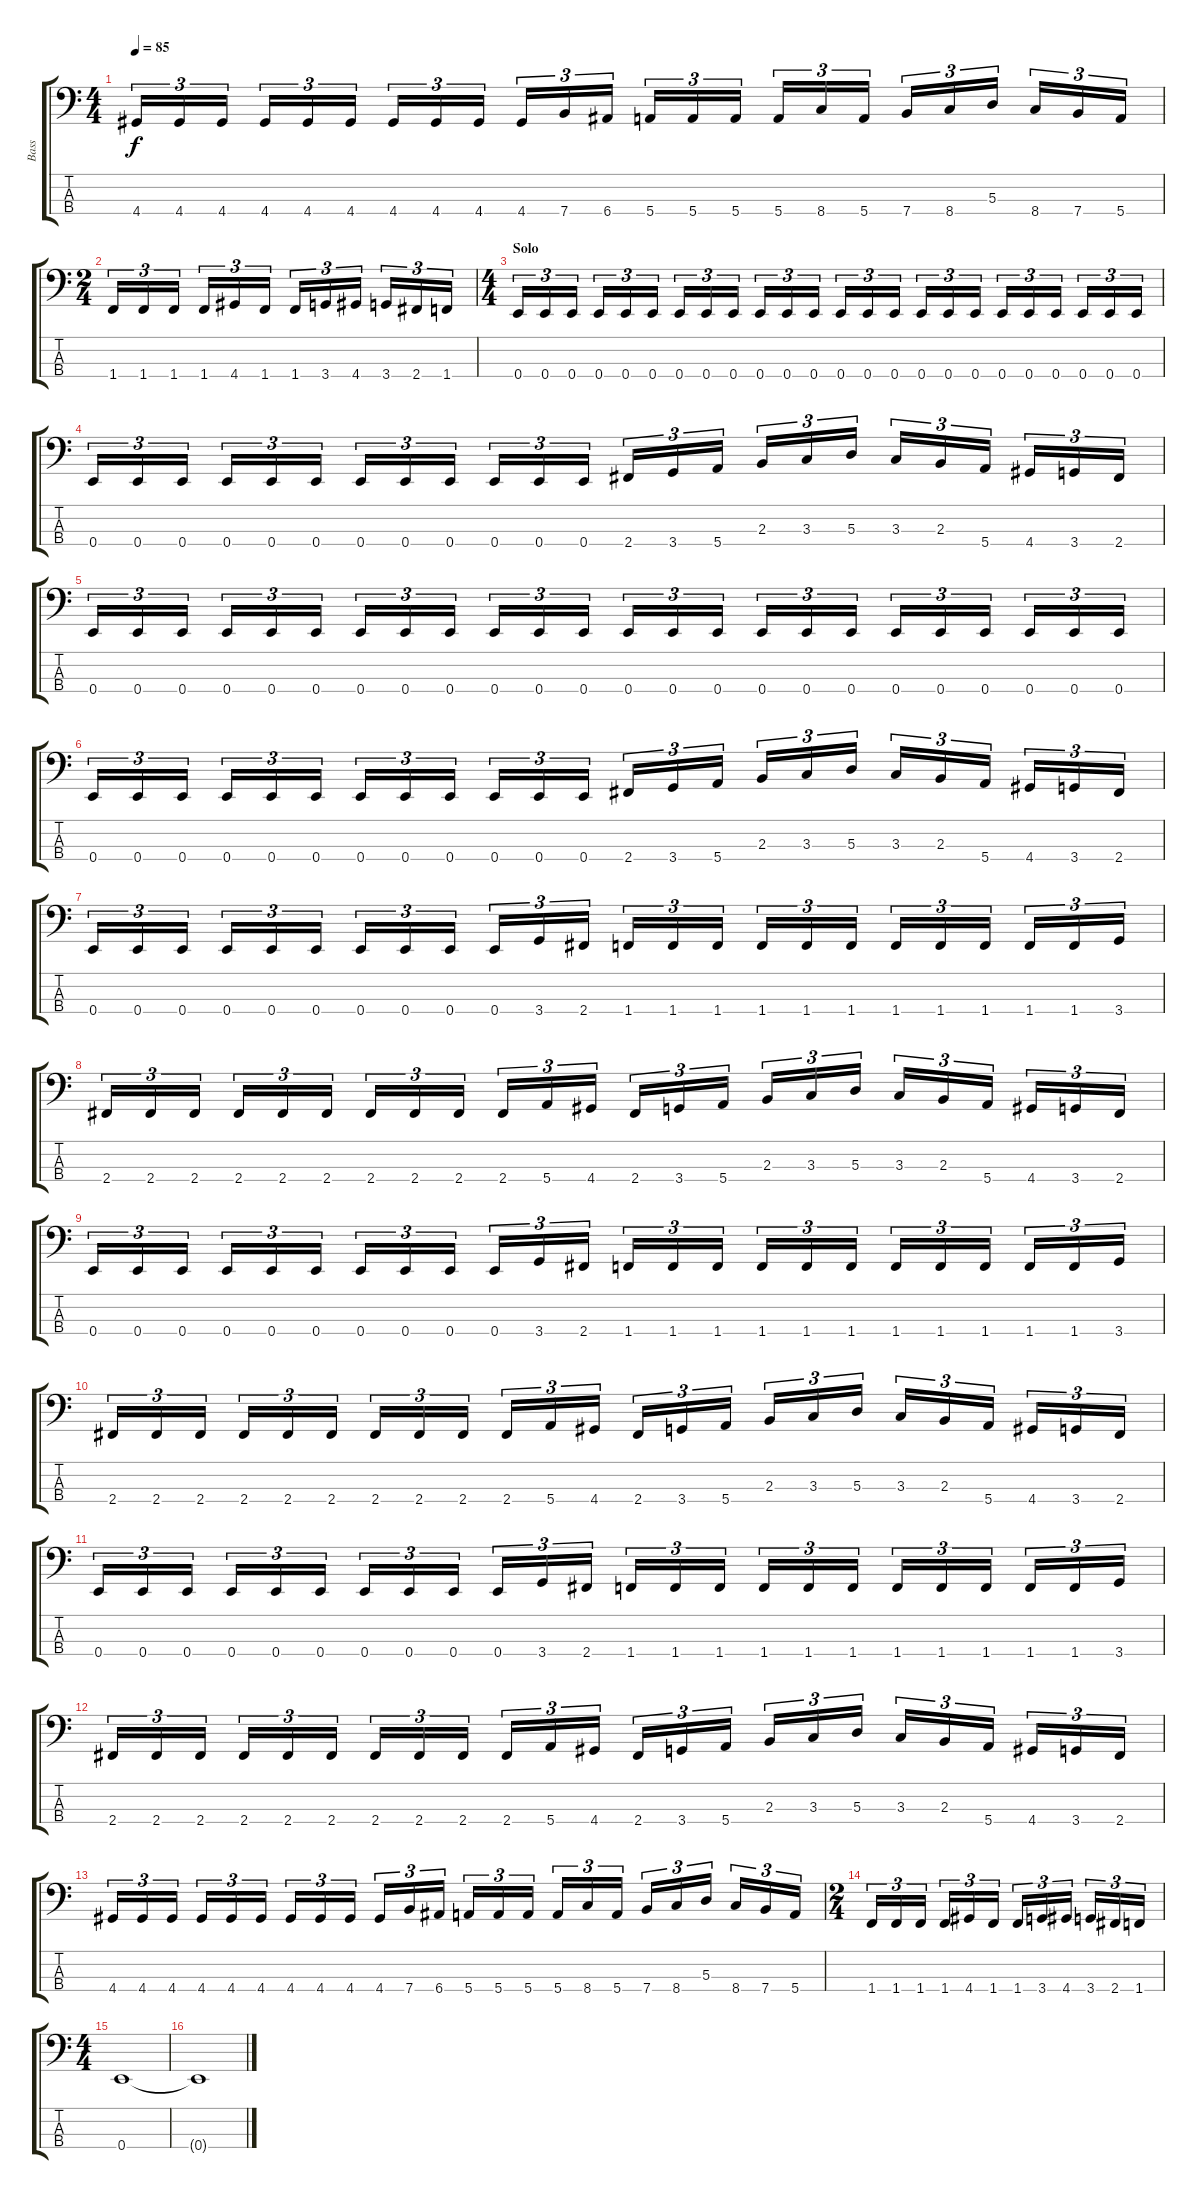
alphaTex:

\track ("Bass" "Bass") {instrument electricbasspick}
\staff {score tabs}
\tuning (G2 D2 A1 E1) {hide}
\ts (4 4)
\tempo 85
\clef f4
\ks c
4.4.16{tu (3 2) dy f} 4.4.16{tu (3 2)} 4.4.16{tu (3 2)} 4.4.16{tu (3 2)} 4.4.16{tu (3 2)} 4.4.16{tu (3 2)} 4.4.16{tu (3 2)} 4.4.16{tu (3 2)} 4.4.16{tu (3 2)} 4.4.16{tu (3 2)} 7.4.16{tu (3 2)} 6.4.16{tu (3 2)} 5.4.16{tu (3 2)} 5.4.16{tu (3 2)} 5.4.16{tu (3 2)} 5.4.16{tu (3 2)} 8.4.16{tu (3 2)} 5.4.16{tu (3 2)} 7.4.16{tu (3 2)} 8.4.16{tu (3 2)} 5.3.16{tu (3 2)} 8.4.16{tu (3 2)} 7.4.16{tu (3 2)} 5.4.16{tu (3 2)} |
\ts (2 4)
1.4.16{tu (3 2)} 1.4.16{tu (3 2)} 1.4.16{tu (3 2)} 1.4.16{tu (3 2)} 4.4.16{tu (3 2)} 1.4.16{tu (3 2)} 1.4.16{tu (3 2)} 3.4.16{tu (3 2)} 4.4.16{tu (3 2)} 3.4.16{tu (3 2)} 2.4.16{tu (3 2)} 1.4.16{tu (3 2)} |
\ts (4 4)
\section ("" "Solo")
0.4.16{tu (3 2)} 0.4.16{tu (3 2)} 0.4.16{tu (3 2)} 0.4.16{tu (3 2)} 0.4.16{tu (3 2)} 0.4.16{tu (3 2)} 0.4.16{tu (3 2)} 0.4.16{tu (3 2)} 0.4.16{tu (3 2)} 0.4.16{tu (3 2)} 0.4.16{tu (3 2)} 0.4.16{tu (3 2)} 0.4.16{tu (3 2)} 0.4.16{tu (3 2)} 0.4.16{tu (3 2)} 0.4.16{tu (3 2)} 0.4.16{tu (3 2)} 0.4.16{tu (3 2)} 0.4.16{tu (3 2)} 0.4.16{tu (3 2)} 0.4.16{tu (3 2)} 0.4.16{tu (3 2)} 0.4.16{tu (3 2)} 0.4.16{tu (3 2)} |
0.4.16{tu (3 2)} 0.4.16{tu (3 2)} 0.4.16{tu (3 2)} 0.4.16{tu (3 2)} 0.4.16{tu (3 2)} 0.4.16{tu (3 2)} 0.4.16{tu (3 2)} 0.4.16{tu (3 2)} 0.4.16{tu (3 2)} 0.4.16{tu (3 2)} 0.4.16{tu (3 2)} 0.4.16{tu (3 2)} 2.4.16{tu (3 2)} 3.4.16{tu (3 2)} 5.4.16{tu (3 2)} 2.3.16{tu (3 2)} 3.3.16{tu (3 2)} 5.3.16{tu (3 2)} 3.3.16{tu (3 2)} 2.3.16{tu (3 2)} 5.4.16{tu (3 2)} 4.4.16{tu (3 2)} 3.4.16{tu (3 2)} 2.4.16{tu (3 2)} |
0.4.16{tu (3 2)} 0.4.16{tu (3 2)} 0.4.16{tu (3 2)} 0.4.16{tu (3 2)} 0.4.16{tu (3 2)} 0.4.16{tu (3 2)} 0.4.16{tu (3 2)} 0.4.16{tu (3 2)} 0.4.16{tu (3 2)} 0.4.16{tu (3 2)} 0.4.16{tu (3 2)} 0.4.16{tu (3 2)} 0.4.16{tu (3 2)} 0.4.16{tu (3 2)} 0.4.16{tu (3 2)} 0.4.16{tu (3 2)} 0.4.16{tu (3 2)} 0.4.16{tu (3 2)} 0.4.16{tu (3 2)} 0.4.16{tu (3 2)} 0.4.16{tu (3 2)} 0.4.16{tu (3 2)} 0.4.16{tu (3 2)} 0.4.16{tu (3 2)} |
0.4.16{tu (3 2)} 0.4.16{tu (3 2)} 0.4.16{tu (3 2)} 0.4.16{tu (3 2)} 0.4.16{tu (3 2)} 0.4.16{tu (3 2)} 0.4.16{tu (3 2)} 0.4.16{tu (3 2)} 0.4.16{tu (3 2)} 0.4.16{tu (3 2)} 0.4.16{tu (3 2)} 0.4.16{tu (3 2)} 2.4.16{tu (3 2)} 3.4.16{tu (3 2)} 5.4.16{tu (3 2)} 2.3.16{tu (3 2)} 3.3.16{tu (3 2)} 5.3.16{tu (3 2)} 3.3.16{tu (3 2)} 2.3.16{tu (3 2)} 5.4.16{tu (3 2)} 4.4.16{tu (3 2)} 3.4.16{tu (3 2)} 2.4.16{tu (3 2)} |
0.4.16{tu (3 2)} 0.4.16{tu (3 2)} 0.4.16{tu (3 2)} 0.4.16{tu (3 2)} 0.4.16{tu (3 2)} 0.4.16{tu (3 2)} 0.4.16{tu (3 2)} 0.4.16{tu (3 2)} 0.4.16{tu (3 2)} 0.4.16{tu (3 2)} 3.4.16{tu (3 2)} 2.4.16{tu (3 2)} 1.4.16{tu (3 2)} 1.4.16{tu (3 2)} 1.4.16{tu (3 2)} 1.4.16{tu (3 2)} 1.4.16{tu (3 2)} 1.4.16{tu (3 2)} 1.4.16{tu (3 2)} 1.4.16{tu (3 2)} 1.4.16{tu (3 2)} 1.4.16{tu (3 2)} 1.4.16{tu (3 2)} 3.4.16{tu (3 2)} |
2.4.16{tu (3 2)} 2.4.16{tu (3 2)} 2.4.16{tu (3 2)} 2.4.16{tu (3 2)} 2.4.16{tu (3 2)} 2.4.16{tu (3 2)} 2.4.16{tu (3 2)} 2.4.16{tu (3 2)} 2.4.16{tu (3 2)} 2.4.16{tu (3 2)} 5.4.16{tu (3 2)} 4.4.16{tu (3 2)} 2.4.16{tu (3 2)} 3.4.16{tu (3 2)} 5.4.16{tu (3 2)} 2.3.16{tu (3 2)} 3.3.16{tu (3 2)} 5.3.16{tu (3 2)} 3.3.16{tu (3 2)} 2.3.16{tu (3 2)} 5.4.16{tu (3 2)} 4.4.16{tu (3 2)} 3.4.16{tu (3 2)} 2.4.16{tu (3 2)} |
0.4.16{tu (3 2)} 0.4.16{tu (3 2)} 0.4.16{tu (3 2)} 0.4.16{tu (3 2)} 0.4.16{tu (3 2)} 0.4.16{tu (3 2)} 0.4.16{tu (3 2)} 0.4.16{tu (3 2)} 0.4.16{tu (3 2)} 0.4.16{tu (3 2)} 3.4.16{tu (3 2)} 2.4.16{tu (3 2)} 1.4.16{tu (3 2)} 1.4.16{tu (3 2)} 1.4.16{tu (3 2)} 1.4.16{tu (3 2)} 1.4.16{tu (3 2)} 1.4.16{tu (3 2)} 1.4.16{tu (3 2)} 1.4.16{tu (3 2)} 1.4.16{tu (3 2)} 1.4.16{tu (3 2)} 1.4.16{tu (3 2)} 3.4.16{tu (3 2)} |
2.4.16{tu (3 2)} 2.4.16{tu (3 2)} 2.4.16{tu (3 2)} 2.4.16{tu (3 2)} 2.4.16{tu (3 2)} 2.4.16{tu (3 2)} 2.4.16{tu (3 2)} 2.4.16{tu (3 2)} 2.4.16{tu (3 2)} 2.4.16{tu (3 2)} 5.4.16{tu (3 2)} 4.4.16{tu (3 2)} 2.4.16{tu (3 2)} 3.4.16{tu (3 2)} 5.4.16{tu (3 2)} 2.3.16{tu (3 2)} 3.3.16{tu (3 2)} 5.3.16{tu (3 2)} 3.3.16{tu (3 2)} 2.3.16{tu (3 2)} 5.4.16{tu (3 2)} 4.4.16{tu (3 2)} 3.4.16{tu (3 2)} 2.4.16{tu (3 2)} |
0.4.16{tu (3 2)} 0.4.16{tu (3 2)} 0.4.16{tu (3 2)} 0.4.16{tu (3 2)} 0.4.16{tu (3 2)} 0.4.16{tu (3 2)} 0.4.16{tu (3 2)} 0.4.16{tu (3 2)} 0.4.16{tu (3 2)} 0.4.16{tu (3 2)} 3.4.16{tu (3 2)} 2.4.16{tu (3 2)} 1.4.16{tu (3 2)} 1.4.16{tu (3 2)} 1.4.16{tu (3 2)} 1.4.16{tu (3 2)} 1.4.16{tu (3 2)} 1.4.16{tu (3 2)} 1.4.16{tu (3 2)} 1.4.16{tu (3 2)} 1.4.16{tu (3 2)} 1.4.16{tu (3 2)} 1.4.16{tu (3 2)} 3.4.16{tu (3 2)} |
2.4.16{tu (3 2)} 2.4.16{tu (3 2)} 2.4.16{tu (3 2)} 2.4.16{tu (3 2)} 2.4.16{tu (3 2)} 2.4.16{tu (3 2)} 2.4.16{tu (3 2)} 2.4.16{tu (3 2)} 2.4.16{tu (3 2)} 2.4.16{tu (3 2)} 5.4.16{tu (3 2)} 4.4.16{tu (3 2)} 2.4.16{tu (3 2)} 3.4.16{tu (3 2)} 5.4.16{tu (3 2)} 2.3.16{tu (3 2)} 3.3.16{tu (3 2)} 5.3.16{tu (3 2)} 3.3.16{tu (3 2)} 2.3.16{tu (3 2)} 5.4.16{tu (3 2)} 4.4.16{tu (3 2)} 3.4.16{tu (3 2)} 2.4.16{tu (3 2)} |
4.4.16{tu (3 2)} 4.4.16{tu (3 2)} 4.4.16{tu (3 2)} 4.4.16{tu (3 2)} 4.4.16{tu (3 2)} 4.4.16{tu (3 2)} 4.4.16{tu (3 2)} 4.4.16{tu (3 2)} 4.4.16{tu (3 2)} 4.4.16{tu (3 2)} 7.4.16{tu (3 2)} 6.4.16{tu (3 2)} 5.4.16{tu (3 2)} 5.4.16{tu (3 2)} 5.4.16{tu (3 2)} 5.4.16{tu (3 2)} 8.4.16{tu (3 2)} 5.4.16{tu (3 2)} 7.4.16{tu (3 2)} 8.4.16{tu (3 2)} 5.3.16{tu (3 2)} 8.4.16{tu (3 2)} 7.4.16{tu (3 2)} 5.4.16{tu (3 2)} |
\ts (2 4)
1.4.16{tu (3 2)} 1.4.16{tu (3 2)} 1.4.16{tu (3 2)} 1.4.16{tu (3 2)} 4.4.16{tu (3 2)} 1.4.16{tu (3 2)} 1.4.16{tu (3 2)} 3.4.16{tu (3 2)} 4.4.16{tu (3 2)} 3.4.16{tu (3 2)} 2.4.16{tu (3 2)} 1.4.16{tu (3 2)} |
\ts (4 4)
0.4.1 |
0.4{t}.1
